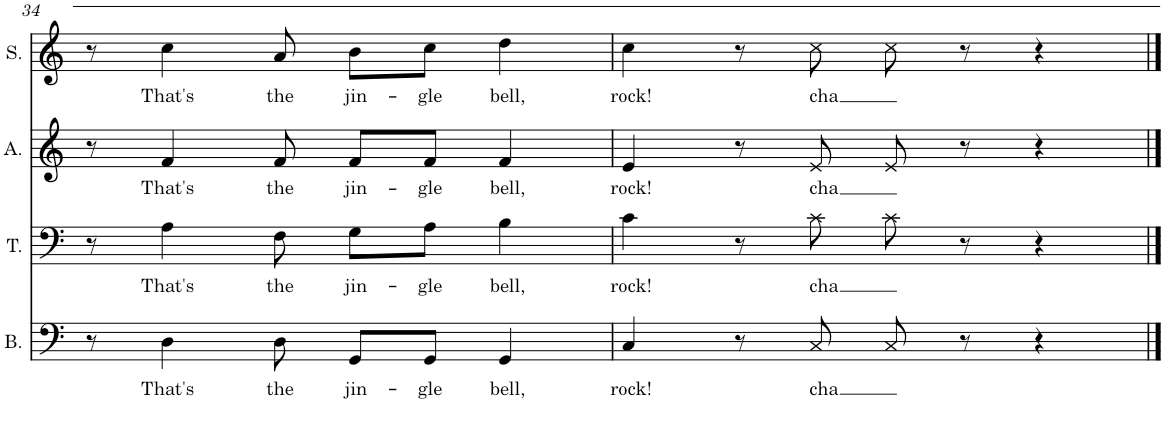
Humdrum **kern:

**kern	**text	**kern	**text	**kern	**text	**kern	**text
*part4	*part4	*part3	*part3	*part2	*part2	*part1	*part1
*staff4	*staff4	*staff3	*staff3	*staff2	*staff2	*staff1	*staff1
*I"Bass	*	*I"Tenor	*	*I"Alto	*	*I"Soprano	*
*I'B.	*	*I'T.	*	*I'A.	*	*I'S.	*
!!LO:PB:g=z
*clefF4	*	*clefF4	*	*clefG2	*	*clefG2	*
*k[]	*	*k[]	*	*k[]	*	*k[]	*
*M4/4	*	*M4/4	*	*M4/4	*	*M4/4	*
=34	=34	=34	=34	=34	=34	=34	=34
8r	.	8r	.	8r	.	8r	.
!	!LO:LY:b	!	!LO:LY:b	!	!LO:LY:b	!	!LO:LY:b
4D\	That's	4A\	That's	4f/	That's	4cc\	That's
!	!LO:LY:b	!	!LO:LY:b	!	!LO:LY:b	!	!LO:LY:b
8D\	the	8F\	the	8f/	the	8a/	the
!	!LO:LY:b	!	!LO:LY:b	!	!LO:LY:b	!	!LO:LY:b
8GG/L	jin-	8G\L	jin-	8f/L	jin-	8b\L	jin-
!	!LO:LY:b	!	!LO:LY:b	!	!LO:LY:b	!	!LO:LY:b
8GG/J	-gle	8A\J	-gle	8f/J	-gle	8cc\J	-gle
!	!LO:LY:b	!	!LO:LY:b	!	!LO:LY:b	!	!LO:LY:b
4GG/	bell,	4B\	bell,	4f/	bell,	4dd\	bell,
=35	=35	=35	=35	=35	=35	=35	=35
!	!LO:LY:b	!	!LO:LY:b	!	!LO:LY:b	!	!LO:LY:b
4C/	rock!	4c\	rock!	4e/	rock!	4cc\	rock!
8r	.	8r	.	8r	.	8r	.
!	!LO:LY:b	!	!LO:LY:b	!	!LO:LY:b	!	!LO:LY:b
8C/	cha	8c\	cha	8e/	cha	8cc\	cha
8C/	.	8c\	.	8e/	.	8cc\	.
8r	.	8r	.	8r	.	8r	.
4r	.	4r	.	4r	.	4r	.
==	==	==	==	==	==	==	==
*-	*-	*-	*-	*-	*-	*-	*-
